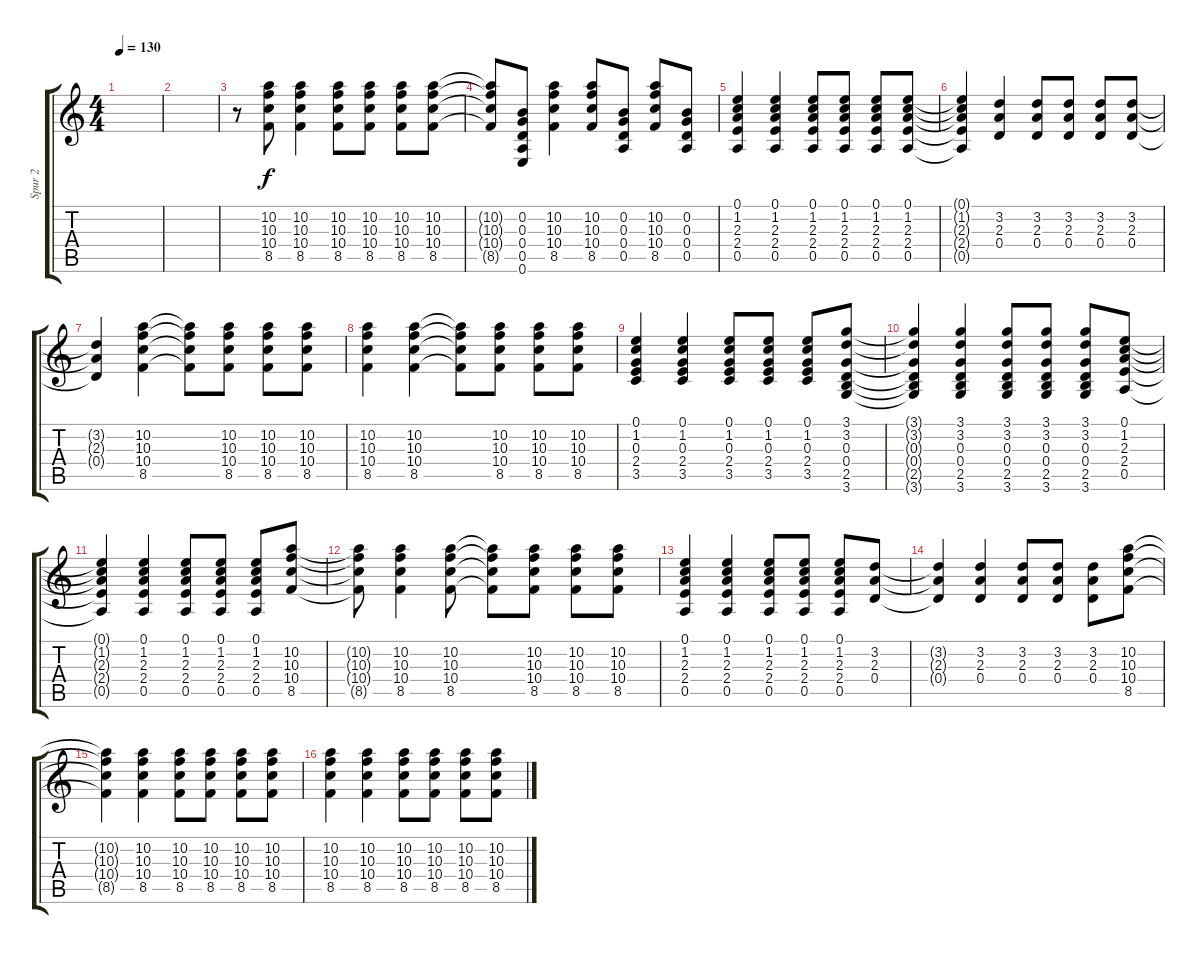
\track ("Spur 2" "Spur 2") {instrument overdrivenguitar}
\staff {score tabs}
\tuning (E4 B3 G3 D3 A2 E2) {hide}
\ts (4 4)
\tempo 130
\clef g2
\ks c
|
|
r.8 (10.2 10.3 10.4 8.5).8 (10.2 10.3 10.4 8.5).4 (10.2 10.3 10.4 8.5).8 (10.2 10.3 10.4 8.5).8 (10.2 10.3 10.4 8.5).8 (10.2 10.3 10.4 8.5).8 |
(10.2{t} 10.3{t} 10.4{t} 8.5{t}).8 (0.2 0.3 0.4 0.5 0.6).8 (10.2 10.3 10.4 8.5).4 (10.2 10.3 10.4 8.5).8 (0.2 0.3 0.4 0.5).8 (10.2 10.3 10.4 8.5).8 (0.2 0.3 0.4 0.5).8 |
(0.1 1.2 2.3 2.4 0.5).4 (0.1 1.2 2.3 2.4 0.5).4 (0.1 1.2 2.3 2.4 0.5).8 (0.1 1.2 2.3 2.4 0.5).8 (0.1 1.2 2.3 2.4 0.5).8 (0.1 1.2 2.3 2.4 0.5).8 |
(0.1{t} 1.2{t} 2.3{t} 2.4{t} 0.5{t}).4 (3.2 2.3 0.4).4 (3.2 2.3 0.4).8 (3.2 2.3 0.4).8 (3.2 2.3 0.4).8 (3.2 2.3 0.4).8 |
(3.2{t} 2.3{t} 0.4{t}).4 (10.2 10.3 10.4 8.5).4 (10.2{t} 10.3{t} 10.4{t} 8.5{t}).8 (10.2 10.3 10.4 8.5).8 (10.2 10.3 10.4 8.5).8 (10.2 10.3 10.4 8.5).8 |
(10.2 10.3 10.4 8.5).4 (10.2 10.3 10.4 8.5).4 (10.2{t} 10.3{t} 10.4{t} 8.5{t}).8 (10.2 10.3 10.4 8.5).8 (10.2 10.3 10.4 8.5).8 (10.2 10.3 10.4 8.5).8 |
(0.1 1.2 0.3 2.4 3.5).4 (0.1 1.2 0.3 2.4 3.5).4 (0.1 1.2 0.3 2.4 3.5).8 (0.1 1.2 0.3 2.4 3.5).8 (0.1 1.2 0.3 2.4 3.5).8 (3.1 3.2 0.3 0.4 2.5 3.6).8 |
(3.1{t} 3.2{t} 0.3{t} 0.4{t} 2.5{t} 3.6{t}).4 (3.1 3.2 0.3 0.4 2.5 3.6).4 (3.1 3.2 0.3 0.4 2.5 3.6).8 (3.1 3.2 0.3 0.4 2.5 3.6).8 (3.1 3.2 0.3 0.4 2.5 3.6).8 (0.1 1.2 2.3 2.4 0.5).8 |
(0.1{t} 1.2{t} 2.3{t} 2.4{t} 0.5{t}).4 (0.1 1.2 2.3 2.4 0.5).4 (0.1 1.2 2.3 2.4 0.5).8 (0.1 1.2 2.3 2.4 0.5).8 (0.1 1.2 2.3 2.4 0.5).8 (10.2 10.3 10.4 8.5).8 |
(10.2{t} 10.3{t} 10.4{t} 8.5{t}).8 (10.2 10.3 10.4 8.5).4 (10.2 10.3 10.4 8.5).8 (10.2{t} 10.3{t} 10.4{t} 8.5{t}).8 (10.2 10.3 10.4 8.5).8 (10.2 10.3 10.4 8.5).8 (10.2 10.3 10.4 8.5).8 |
(0.1 1.2 2.3 2.4 0.5).4 (0.1 1.2 2.3 2.4 0.5).4 (0.1 1.2 2.3 2.4 0.5).8 (0.1 1.2 2.3 2.4 0.5).8 (0.1 1.2 2.3 2.4 0.5).8 (3.2 2.3 0.4).8 |
(3.2{t} 2.3{t} 0.4{t}).4 (3.2 2.3 0.4).4 (3.2 2.3 0.4).8 (3.2 2.3 0.4).8 (3.2 2.3 0.4).8 (10.2 10.3 10.4 8.5).8 |
(10.2{t} 10.3{t} 10.4{t} 8.5{t}).4 (10.2 10.3 10.4 8.5).4 (10.2 10.3 10.4 8.5).8 (10.2 10.3 10.4 8.5).8 (10.2 10.3 10.4 8.5).8 (10.2 10.3 10.4 8.5).8 |
(10.2 10.3 10.4 8.5).4 (10.2 10.3 10.4 8.5).4 (10.2 10.3 10.4 8.5).8 (10.2 10.3 10.4 8.5).8 (10.2 10.3 10.4 8.5).8 (10.2 10.3 10.4 8.5).8
